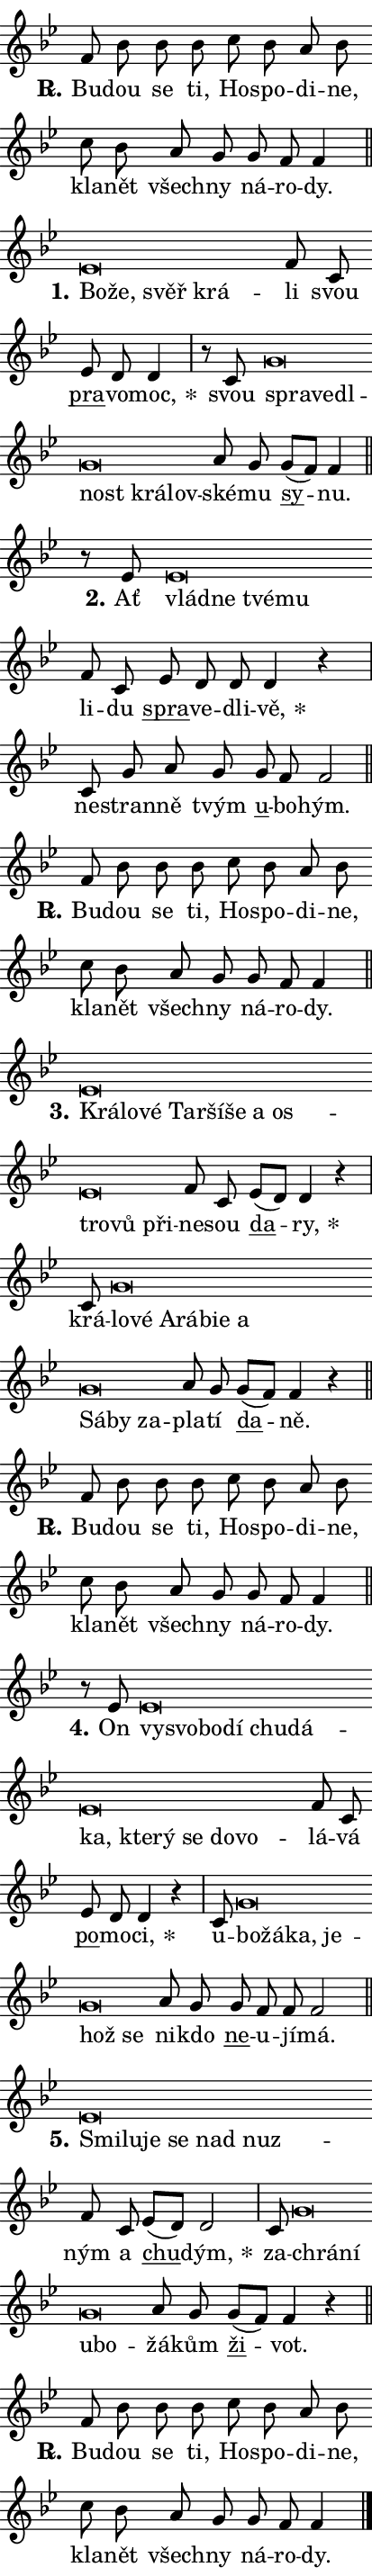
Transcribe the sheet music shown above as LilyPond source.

\version "2.22.1"
\header { tagline = "" }
\paper {
  indent = 0\cm
  top-margin = 0\cm
  right-margin = 0\cm
  bottom-margin = 0\cm
  left-margin = 0\cm
  paper-width = 7\cm
  page-breaking = #ly:one-page-breaking
  system-system-spacing.basic-distance = #11
  score-system-spacing.basic-distance = #11
  ragged-last = ##f
}


%% Author: Thomas Morley
%% https://lists.gnu.org/archive/html/lilypond-user/2020-05/msg00002.html
#(define (line-position grob)
"Returns position of @var[grob} in current system:
   @code{'start}, if at first time-step
   @code{'end}, if at last time-step
   @code{'middle} otherwise
"
  (let* ((col (ly:item-get-column grob))
         (ln (ly:grob-object col 'left-neighbor))
         (rn (ly:grob-object col 'right-neighbor))
         (col-to-check-left (if (ly:grob? ln) ln col))
         (col-to-check-right (if (ly:grob? rn) rn col))
         (break-dir-left
           (and
             (ly:grob-property col-to-check-left 'non-musical #f)
             (ly:item-break-dir col-to-check-left)))
         (break-dir-right
           (and
             (ly:grob-property col-to-check-right 'non-musical #f)
             (ly:item-break-dir col-to-check-right))))
        (cond ((eqv? 1 break-dir-left) 'start)
              ((eqv? -1 break-dir-right) 'end)
              (else 'middle))))

#(define (tranparent-at-line-position vctor)
  (lambda (grob)
  "Relying on @code{line-position} select the relevant enry from @var{vctor}.
Used to determine transparency,"
    (case (line-position grob)
      ((end) (not (vector-ref vctor 0)))
      ((middle) (not (vector-ref vctor 1)))
      ((start) (not (vector-ref vctor 2))))))

noteHeadBreakVisibility =
#(define-music-function (break-visibility)(vector?)
"Makes @code{NoteHead}s transparent relying on @var{break-visibility}"
#{
  \override NoteHead.transparent =
    #(tranparent-at-line-position break-visibility)
#})

#(define delete-ledgers-for-transparent-note-heads
  (lambda (grob)
    "Reads whether a @code{NoteHead} is transparent.
If so this @code{NoteHead} is removed from @code{'note-heads} from
@var{grob}, which is supposed to be @code{LedgerLineSpanner}.
As a result ledgers are not printed for this @code{NoteHead}"
    (let* ((nhds-array (ly:grob-object grob 'note-heads))
           (nhds-list
             (if (ly:grob-array? nhds-array)
                 (ly:grob-array->list nhds-array)
                 '()))
           ;; Relies on the transparent-property being done before
           ;; Staff.LedgerLineSpanner.after-line-breaking is executed.
           ;; This is fragile ...
           (to-keep
             (remove
               (lambda (nhd)
                 (ly:grob-property nhd 'transparent #f))
               nhds-list)))
      ;; TODO find a better method to iterate over grob-arrays, similiar
      ;; to filter/remove etc for lists
      ;; For now rebuilt from scratch
      (set! (ly:grob-object grob 'note-heads)  '())
      (for-each
        (lambda (nhd)
          (ly:pointer-group-interface::add-grob grob 'note-heads nhd))
        to-keep))))

hideNotes = {
  \noteHeadBreakVisibility #begin-of-line-visible
}
unHideNotes = {
  \noteHeadBreakVisibility #all-visible
}

% work-around for resetting accidentals
% https://lilypond.org/doc/v2.23/Documentation/notation/displaying-rhythms#unmetered-music
cadenzaMeasure = {
  \cadenzaOff
  \partial 1024 s1024
  \cadenzaOn
}

#(define-markup-command (accent layout props text) (markup?)
  "Underline accented syllable"
  (interpret-markup layout props
    #{\markup \override #'(offset . 4.3) \underline { #text }#}))

responsum = \markup \concat {
  "R" \hspace #-1.05 \path #0.1 #'((moveto 0 0.07) (lineto 0.9 0.8)) \hspace #0.05 "."
}

\layout {
    \context {
        \Staff
        \remove "Time_signature_engraver"
        \override LedgerLineSpanner.after-line-breaking = #delete-ledgers-for-transparent-note-heads
    }
    \context {
        \Voice {
            \override NoteHead.output-attributes = #'((class . "notehead"))
            \override Hairpin.height = #0.55
        }
    }
    \context {
        \Lyrics {
            \override StanzaNumber.output-attributes = #'((class . "stanzanumber"))
            \override LyricSpace.minimum-distance = #0.9
            \override LyricText.font-name = #"TeX Gyre Schola"
            \override LyricText.font-size = 1
            \override StanzaNumber.font-name = #"TeX Gyre Schola Bold"
            \override StanzaNumber.font-size = 1
        }
    }
}

% magnetic-lyrics.ily
%
%   written by
%     Jean Abou Samra <jean@abou-samra.fr>
%     Werner Lemberg <wl@gnu.org>
%
%   adapted by
%     Jiri Hon <jiri.hon@gmail.com>
%
% Version 2022-Apr-15

% https://www.mail-archive.com/lilypond-user@gnu.org/msg149350.html

#(define (Left_hyphen_pointer_engraver context)
   "Collect syllable-hyphen-syllable occurrences in lyrics and store
them in properties.  This engraver only looks to the left.  For
example, if the lyrics input is @code{foo -- bar}, it does the
following.

@itemize @bullet
@item
Set the @code{text} property of the @code{LyricHyphen} grob between
@q{foo} and @q{bar} to @code{foo}.

@item
Set the @code{left-hyphen} property of the @code{LyricText} grob with
text @q{foo} to the @code{LyricHyphen} grob between @q{foo} and
@q{bar}.
@end itemize

Use this auxiliary engraver in combination with the
@code{lyric-@/text::@/apply-@/magnetic-@/offset!} hook."
   (let ((hyphen #f)
         (text #f))
     (make-engraver
      (acknowledgers
       ((lyric-syllable-interface engraver grob source-engraver)
        (set! text grob)))
      (end-acknowledgers
       ((lyric-hyphen-interface engraver grob source-engraver)
        ;(when (not (grob::has-interface grob 'lyric-space-interface))
          (set! hyphen grob)));)
      ((stop-translation-timestep engraver)
       (when (and text hyphen)
         (ly:grob-set-object! text 'left-hyphen hyphen))
       (set! text #f)
       (set! hyphen #f)))))

#(define (lyric-text::apply-magnetic-offset! grob)
   "If the space between two syllables is less than the value in
property @code{LyricText@/.details@/.squash-threshold}, move the right
syllable to the left so that it gets concatenated with the left
syllable.

Use this function as a hook for
@code{LyricText@/.after-@/line-@/breaking} if the
@code{Left_@/hyphen_@/pointer_@/engraver} is active."
   (let ((hyphen (ly:grob-object grob 'left-hyphen #f)))
     (when hyphen
       (let ((left-text (ly:spanner-bound hyphen LEFT)))
         (when (grob::has-interface left-text 'lyric-syllable-interface)
           (let* ((common (ly:grob-common-refpoint grob left-text X))
                  (this-x-ext (ly:grob-extent grob common X))
                  (left-x-ext
                   (begin
                     ;; Trigger magnetism for left-text.
                     (ly:grob-property left-text 'after-line-breaking)
                     (ly:grob-extent left-text common X)))
                  ;; `delta` is the gap width between two syllables.
                  (delta (- (interval-start this-x-ext)
                            (interval-end left-x-ext)))
                  (details (ly:grob-property grob 'details))
                  (threshold (assoc-get 'squash-threshold details 0.2)))
             (when (< delta threshold)
               (let* (;; We have to manipulate the input text so that
                      ;; ligatures crossing syllable boundaries are not
                      ;; disabled.  For languages based on the Latin
                      ;; script this is essentially a beautification.
                      ;; However, for non-Western scripts it can be a
                      ;; necessity.
                      (lt (ly:grob-property left-text 'text))
                      (rt (ly:grob-property grob 'text))
                      (is-space (grob::has-interface hyphen 'lyric-space-interface))
                      (space (if is-space " " ""))
                      (space-markup (grob-interpret-markup grob " "))
                      (space-size (interval-length (ly:stencil-extent space-markup X)))
                      (extra-delta (if is-space space-size 0))
                      ;; Append new syllable.
                      (ltrt-space (if (and (string? lt) (string? rt))
                                (string-append lt space rt)
                                (make-concat-markup (list lt space rt))))
                      ;; Right-align `ltrt` to the right side.
                      (ltrt-space-markup (grob-interpret-markup
                               grob
                               (make-translate-markup
                                (cons (interval-length this-x-ext) 0)
                                (make-right-align-markup ltrt-space)))))
                 (begin
                   ;; Don't print `left-text`.
                   (ly:grob-set-property! left-text 'stencil #f)
                   ;; Set text and stencil (which holds all collected
                   ;; syllables so far) and shift it to the left.
                   (ly:grob-set-property! grob 'text ltrt-space)
                   (ly:grob-set-property! grob 'stencil ltrt-space-markup)
                   (ly:grob-translate-axis! grob (- (- delta extra-delta)) X))))))))))


#(define (lyric-hyphen::displace-bounds-first grob)
   ;; Make very sure this callback isn't triggered too early.
   (let ((left (ly:spanner-bound grob LEFT))
         (right (ly:spanner-bound grob RIGHT)))
     (ly:grob-property left 'after-line-breaking)
     (ly:grob-property right 'after-line-breaking)
     (ly:lyric-hyphen::print grob)))

squashThreshold = #0.4

\layout {
  \context {
    \Lyrics
    \consists #Left_hyphen_pointer_engraver
    \override LyricText.after-line-breaking =
      #lyric-text::apply-magnetic-offset!
    \override LyricHyphen.stencil = #lyric-hyphen::displace-bounds-first
    \override LyricText.details.squash-threshold = \squashThreshold
    \override LyricHyphen.minimum-distance = 0
    \override LyricHyphen.minimum-length = \squashThreshold
  }
}

squash = \override LyricText.details.squash-threshold = 9999
unSquash = \override LyricText.details.squash-threshold = \squashThreshold

left = \override LyricText.self-alignment-X = #LEFT
unLeft = \revert LyricText.self-alignment-X

starOffset = #(lambda (grob) 
                (let ((x_offset (ly:self-alignment-interface::aligned-on-x-parent grob)))
                  (if (= x_offset 0) 0 (+ x_offset 1.2))))

star = #(define-music-function (syllable)(string?)
"Append star separator at the end of a syllable"
#{
  \once \override LyricText.X-offset = #starOffset
  \lyricmode { \markup {
    #syllable
    \override #'((font-name . "TeX Gyre Schola Bold")) \hspace #0.2 \lower #0.65 \larger "*"
  } }
#})

starAccent = #(define-music-function (syllable)(string?)
"Append star separator at the end of a syllable and make accent"
#{
  \once \override LyricText.X-offset = #starOffset
  \lyricmode { \markup {
    \accent #syllable
    \override #'((font-name . "TeX Gyre Schola Bold")) \hspace #0.2 \lower #0.65 \larger "*"
  } }
#})

breath = #(define-music-function (syllable)(string?)
"Append breathing indicator at the end of a syllable"
#{
  \lyricmode { \markup { #syllable "+" } }
#})

optionalBreath = #(define-music-function (syllable)(string?)
"Append optional breathing indicator at the end of a syllable"
#{
  \lyricmode { \markup { #syllable "(+)" } }
#})


\score {
    <<
        \new Voice = "melody" { \cadenzaOn \key bes \major \relative { f'8 bes bes bes \bar "" c bes a bes \bar "" c bes a g \bar "" g f f4 \cadenzaMeasure \bar "||" \break }
\relative { es'\breve*1/16 \hideNotes \breve*1/16 \bar "" \breve*1/16 \breve*1/16 \bar "" \unHideNotes f8 c \bar "" es d d4 \cadenzaMeasure \bar "|" r8 c g'\breve*1/16 \hideNotes \breve*1/16 \bar "" \breve*1/16 \bar "" \breve*1/16 \bar "" \breve*1/16 \breve*1/16 \bar "" \unHideNotes a8 g \bar "" g[( f)] f4 \cadenzaMeasure \bar "||" \break }
\relative { r8 es' es\breve*1/16 \hideNotes \breve*1/16 \bar "" \breve*1/16 \breve*1/16 \bar "" \unHideNotes f8 c \bar "" es d d d4 r \cadenzaMeasure \bar "|" c8 g' a g \bar "" g f f2 \cadenzaMeasure \bar "||" \break }
\relative { f'8 bes bes bes \bar "" c bes a bes \bar "" c bes a g \bar "" g f f4 \cadenzaMeasure \bar "||" \break }
\relative { es'\breve*1/16 \hideNotes \breve*1/16 \bar "" \breve*1/16 \bar "" \breve*1/16 \bar "" \breve*1/16 \bar "" \breve*1/16 \bar "" \breve*1/16 \bar "" \breve*1/16 \bar "" \breve*1/16 \bar "" \breve*1/16 \breve*1/16 \bar "" \unHideNotes f8 c \bar "" es[( d)] d4 r \cadenzaMeasure \bar "|" c8 g'\breve*1/16 \hideNotes \breve*1/16 \bar "" \breve*1/16 \bar "" \breve*1/16 \bar "" \breve*1/16 \bar "" \breve*1/16 \bar "" \breve*1/16 \bar "" \breve*1/16 \bar "" \breve*1/16 \breve*1/16 \bar "" \unHideNotes a8 g \bar "" g[( f)] f4 r \cadenzaMeasure \bar "||" \break }
\relative { f'8 bes bes bes \bar "" c bes a bes \bar "" c bes a g \bar "" g f f4 \cadenzaMeasure \bar "||" \break }
\relative { r8 es' es\breve*1/16 \hideNotes \breve*1/16 \bar "" \breve*1/16 \bar "" \breve*1/16 \bar "" \breve*1/16 \bar "" \breve*1/16 \bar "" \breve*1/16 \bar "" \breve*1/16 \bar "" \breve*1/16 \bar "" \breve*1/16 \bar "" \breve*1/16 \breve*1/16 \bar "" \unHideNotes f8 c \bar "" es d d4 r \cadenzaMeasure \bar "|" c8 g'\breve*1/16 \hideNotes \breve*1/16 \bar "" \breve*1/16 \bar "" \breve*1/16 \bar "" \breve*1/16 \breve*1/16 \bar "" \unHideNotes a8 g \bar "" g f f f2 \cadenzaMeasure \bar "||" \break }
\relative { es'\breve*1/16 \hideNotes \breve*1/16 \bar "" \breve*1/16 \bar "" \breve*1/16 \bar "" \breve*1/16 \breve*1/16 \bar "" \unHideNotes f8 c \bar "" es[( d)] d2 \cadenzaMeasure \bar "|" c8 g'\breve*1/16 \hideNotes \breve*1/16 \bar "" \breve*1/16 \breve*1/16 \bar "" \unHideNotes a8 g \bar "" g[( f)] f4 r \cadenzaMeasure \bar "||" \break }
\relative { f'8 bes bes bes \bar "" c bes a bes \bar "" c bes a g \bar "" g f f4 \cadenzaMeasure \bar "||" \break } \bar "|." }
        \new Lyrics \lyricsto "melody" { \lyricmode { \set stanza = \responsum
Bu -- dou se ti, Ho -- spo -- di -- ne, kla -- nět všech -- ny ná -- ro -- dy.
\set stanza = "1."
\left Bo -- \squash že, svěř krá -- \unLeft \unSquash li svou \markup \accent pra -- vo -- \star moc, svou \left spra -- \squash ve -- dl -- nost krá -- lov -- \unLeft \unSquash ské -- mu \markup \accent sy -- nu.
\set stanza = "2."
Ať \left vlád -- \squash ne tvé -- mu \unLeft \unSquash li -- du \markup \accent spra -- ve -- dli -- \star vě, ne -- stran -- ně tvým \markup \accent u -- bo -- hým.
\set stanza = \responsum
Bu -- dou se ti, Ho -- spo -- di -- ne, kla -- nět všech -- ny ná -- ro -- dy.
\set stanza = "3."
\left Krá -- \squash lo -- vé Tar -- ší -- še a os -- tro -- vů při -- \unLeft \unSquash ne -- sou \markup \accent da -- \star ry, krá -- \left lo -- \squash vé A -- rá -- bi -- e a Sá -- by za -- \unLeft \unSquash pla -- tí \markup \accent da -- ně.
\set stanza = \responsum
Bu -- dou se ti, Ho -- spo -- di -- ne, kla -- nět všech -- ny ná -- ro -- dy.
\set stanza = "4."
On \left vy -- \squash svo -- bo -- dí chu -- dá -- ka, kte -- rý se do -- vo -- \unLeft \unSquash lá -- vá \markup \accent po -- mo -- \star ci, u -- \left bo -- \squash žá -- ka, je -- hož se \unLeft \unSquash ni -- kdo \markup \accent ne -- u -- jí -- má.
\set stanza = "5."
\left Smi -- \squash lu -- je se nad nuz -- \unLeft \unSquash ným a \markup \accent chu -- \star dým, za -- \left chrá -- \squash ní u -- bo -- \unLeft \unSquash žá -- kům \markup \accent ži -- vot.
\set stanza = \responsum
Bu -- dou se ti, Ho -- spo -- di -- ne, kla -- nět všech -- ny ná -- ro -- dy. } }
    >>
    \layout {}
}
